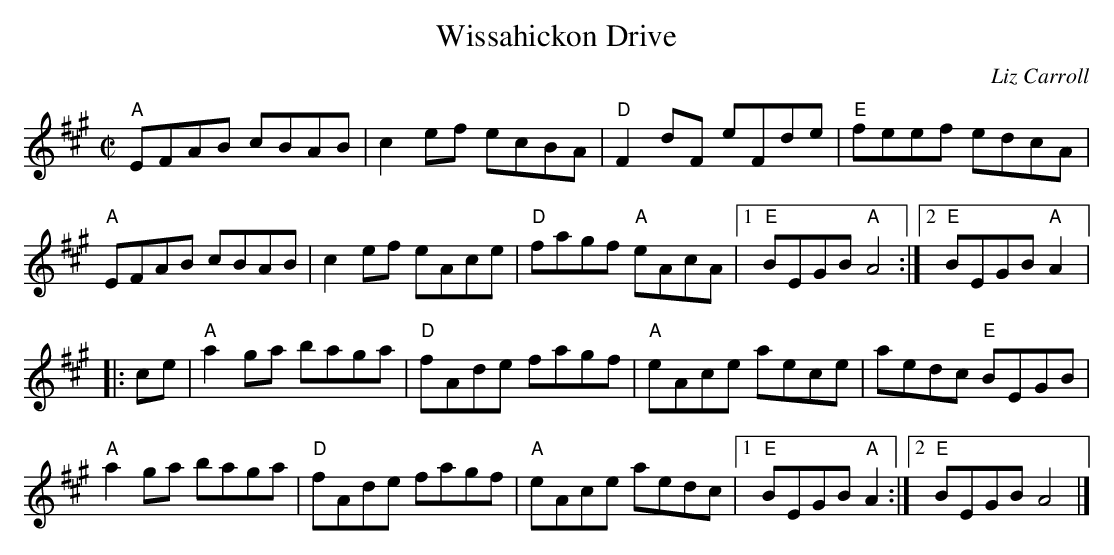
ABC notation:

X:1
T:Wissahickon Drive
C:Liz Carroll
M:C|
Q:180
K:A
"A"EFAB cBAB| c2ef ecBA| "D"F2dF eFde| "E"feef edcA|
"A"EFAB cBAB| c2ef eAce| "D"fagf "A"eAcA|1 "E"BEGB "A"A4:|2 "E"BEGB "A"A2|:
ce| "A"a2ga baga| "D"fAde fagf| "A"eAce aece| aedc "E"BEGB|
"A"a2ga baga| "D"fAde fagf| "A"eAce aedc|1 "E"BEGB "A"A2:|2 "E"BEGB A4|]
